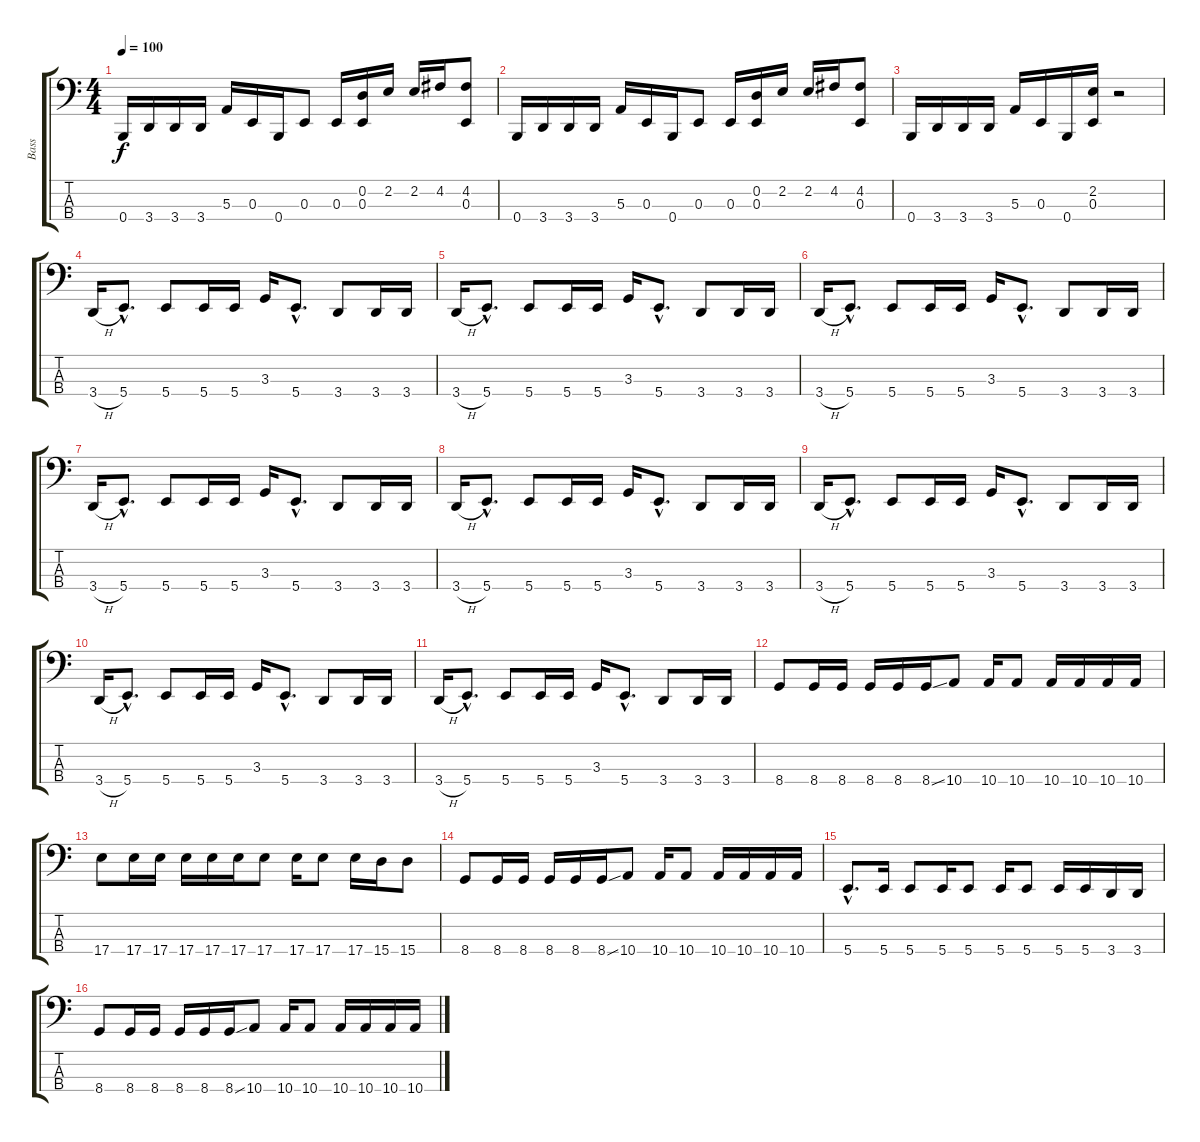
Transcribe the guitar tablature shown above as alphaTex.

\track ("Bass" "Bass") {instrument slapbass2}
\staff {score tabs}
\tuning (G2 D2 E1 B0) {hide}
\ts (4 4)
\tempo 100
\clef f4
\ks c
0.4.16{dy f} 3.4.16 3.4.16 3.4.16 5.3.16 0.3.16 0.4.16 0.3.8 0.3.16 (0.2 0.3).16 2.2.16 2.2.16 4.2.16 (4.2 0.3).8 |
0.4.16 3.4.16 3.4.16 3.4.16 5.3.16 0.3.16 0.4.16 0.3.8 0.3.16 (0.2 0.3).16 2.2.16 2.2.16 4.2.16 (4.2 0.3).8 |
0.4.16 3.4.16 3.4.16 3.4.16 5.3.16 0.3.16 0.4.16 (2.2 0.3).16 r.2 |
3.4{h}.16 5.4{hac}.8{d} 5.4.8 5.4.16 5.4.16 3.3.16 5.4{hac}.8{d} 3.4.8 3.4.16 3.4.16 |
3.4{h}.16 5.4{hac}.8{d} 5.4.8 5.4.16 5.4.16 3.3.16 5.4{hac}.8{d} 3.4.8 3.4.16 3.4.16 |
3.4{h}.16 5.4{hac}.8{d} 5.4.8 5.4.16 5.4.16 3.3.16 5.4{hac}.8{d} 3.4.8 3.4.16 3.4.16 |
3.4{h}.16 5.4{hac}.8{d} 5.4.8 5.4.16 5.4.16 3.3.16 5.4{hac}.8{d} 3.4.8 3.4.16 3.4.16 |
3.4{h}.16 5.4{hac}.8{d} 5.4.8 5.4.16 5.4.16 3.3.16 5.4{hac}.8{d} 3.4.8 3.4.16 3.4.16 |
3.4{h}.16 5.4{hac}.8{d} 5.4.8 5.4.16 5.4.16 3.3.16 5.4{hac}.8{d} 3.4.8 3.4.16 3.4.16 |
3.4{h}.16 5.4{hac}.8{d} 5.4.8 5.4.16 5.4.16 3.3.16 5.4{hac}.8{d} 3.4.8 3.4.16 3.4.16 |
3.4{h}.16 5.4{hac}.8{d} 5.4.8 5.4.16 5.4.16 3.3.16 5.4{hac}.8{d} 3.4.8 3.4.16 3.4.16 |
8.4.8 8.4.16 8.4.16 8.4.16 8.4.16 8.4{ss}.16 10.4.8 10.4.16 10.4.8 10.4.16 10.4.16 10.4.16 10.4.16 |
17.4.8 17.4.16 17.4.16 17.4.16 17.4.16 17.4.16 17.4.8 17.4.16 17.4.8 17.4.16 15.4.16 15.4.8 |
8.4.8 8.4.16 8.4.16 8.4.16 8.4.16 8.4{ss}.16 10.4.8 10.4.16 10.4.8 10.4.16 10.4.16 10.4.16 10.4.16 |
5.4{hac}.8{d} 5.4.16 5.4.8 5.4.16 5.4.8 5.4.16 5.4.8 5.4.16 5.4.16 3.4.16 3.4.16 |
8.4.8 8.4.16 8.4.16 8.4.16 8.4.16 8.4{ss}.16 10.4.8 10.4.16 10.4.8 10.4.16 10.4.16 10.4.16 10.4.16
